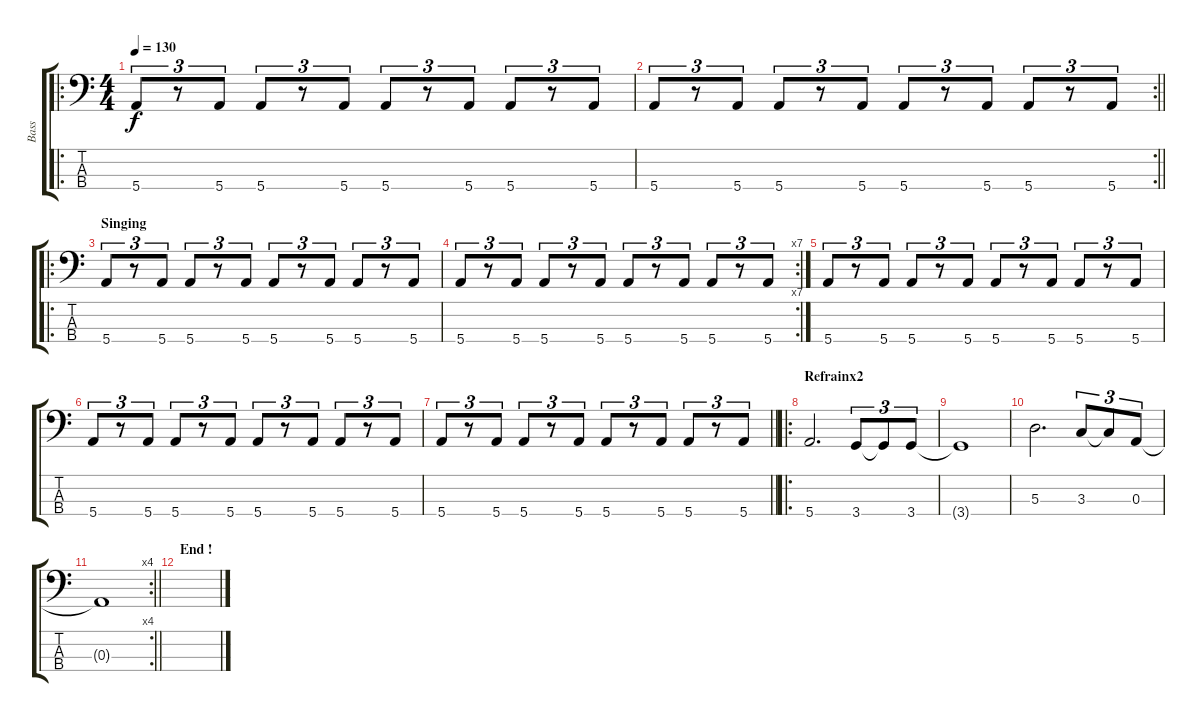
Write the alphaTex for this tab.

\track ("Bass" "Bass") {instrument electricbassfinger}
\staff {score tabs}
\tuning (G2 D2 A1 E1) {hide}
\ro
\ts (4 4)
\tempo 130
\clef f4
\ks c
5.4.8{tu (3 2) dy f} r.8{tu (3 2)} 5.4.8{tu (3 2)} 5.4.8{tu (3 2)} r.8{tu (3 2)} 5.4.8{tu (3 2)} 5.4.8{tu (3 2)} r.8{tu (3 2)} 5.4.8{tu (3 2)} 5.4.8{tu (3 2)} r.8{tu (3 2)} 5.4.8{tu (3 2)} |
\rc 2
\barLineRight lightlight
5.4.8{tu (3 2)} r.8{tu (3 2)} 5.4.8{tu (3 2)} 5.4.8{tu (3 2)} r.8{tu (3 2)} 5.4.8{tu (3 2)} 5.4.8{tu (3 2)} r.8{tu (3 2)} 5.4.8{tu (3 2)} 5.4.8{tu (3 2)} r.8{tu (3 2)} 5.4.8{tu (3 2)} |
\ro
\section ("" "Singing")
5.4.8{tu (3 2)} r.8{tu (3 2)} 5.4.8{tu (3 2)} 5.4.8{tu (3 2)} r.8{tu (3 2)} 5.4.8{tu (3 2)} 5.4.8{tu (3 2)} r.8{tu (3 2)} 5.4.8{tu (3 2)} 5.4.8{tu (3 2)} r.8{tu (3 2)} 5.4.8{tu (3 2)} |
\rc 7
5.4.8{tu (3 2)} r.8{tu (3 2)} 5.4.8{tu (3 2)} 5.4.8{tu (3 2)} r.8{tu (3 2)} 5.4.8{tu (3 2)} 5.4.8{tu (3 2)} r.8{tu (3 2)} 5.4.8{tu (3 2)} 5.4.8{tu (3 2)} r.8{tu (3 2)} 5.4.8{tu (3 2)} |
5.4.8{tu (3 2)} r.8{tu (3 2)} 5.4.8{tu (3 2)} 5.4.8{tu (3 2)} r.8{tu (3 2)} 5.4.8{tu (3 2)} 5.4.8{tu (3 2)} r.8{tu (3 2)} 5.4.8{tu (3 2)} 5.4.8{tu (3 2)} r.8{tu (3 2)} 5.4.8{tu (3 2)} |
5.4.8{tu (3 2)} r.8{tu (3 2)} 5.4.8{tu (3 2)} 5.4.8{tu (3 2)} r.8{tu (3 2)} 5.4.8{tu (3 2)} 5.4.8{tu (3 2)} r.8{tu (3 2)} 5.4.8{tu (3 2)} 5.4.8{tu (3 2)} r.8{tu (3 2)} 5.4.8{tu (3 2)} |
\barLineRight lightlight
5.4.8{tu (3 2)} r.8{tu (3 2)} 5.4.8{tu (3 2)} 5.4.8{tu (3 2)} r.8{tu (3 2)} 5.4.8{tu (3 2)} 5.4.8{tu (3 2)} r.8{tu (3 2)} 5.4.8{tu (3 2)} 5.4.8{tu (3 2)} r.8{tu (3 2)} 5.4.8{tu (3 2)} |
\ro
\section ("" "Refrainx2")
5.4.2{d} 3.4.8{tu (3 2)} 3.4{t}.8{tu (3 2)} 3.4.8{tu (3 2)} |
3.4{t}.1 |
5.3.2{d} 3.3.8{tu (3 2)} 3.3{t}.8{tu (3 2)} 0.3.8{tu (3 2)} |
\rc 4
\barLineRight lightlight
0.3{t}.1 |
\section ("" "End !")
